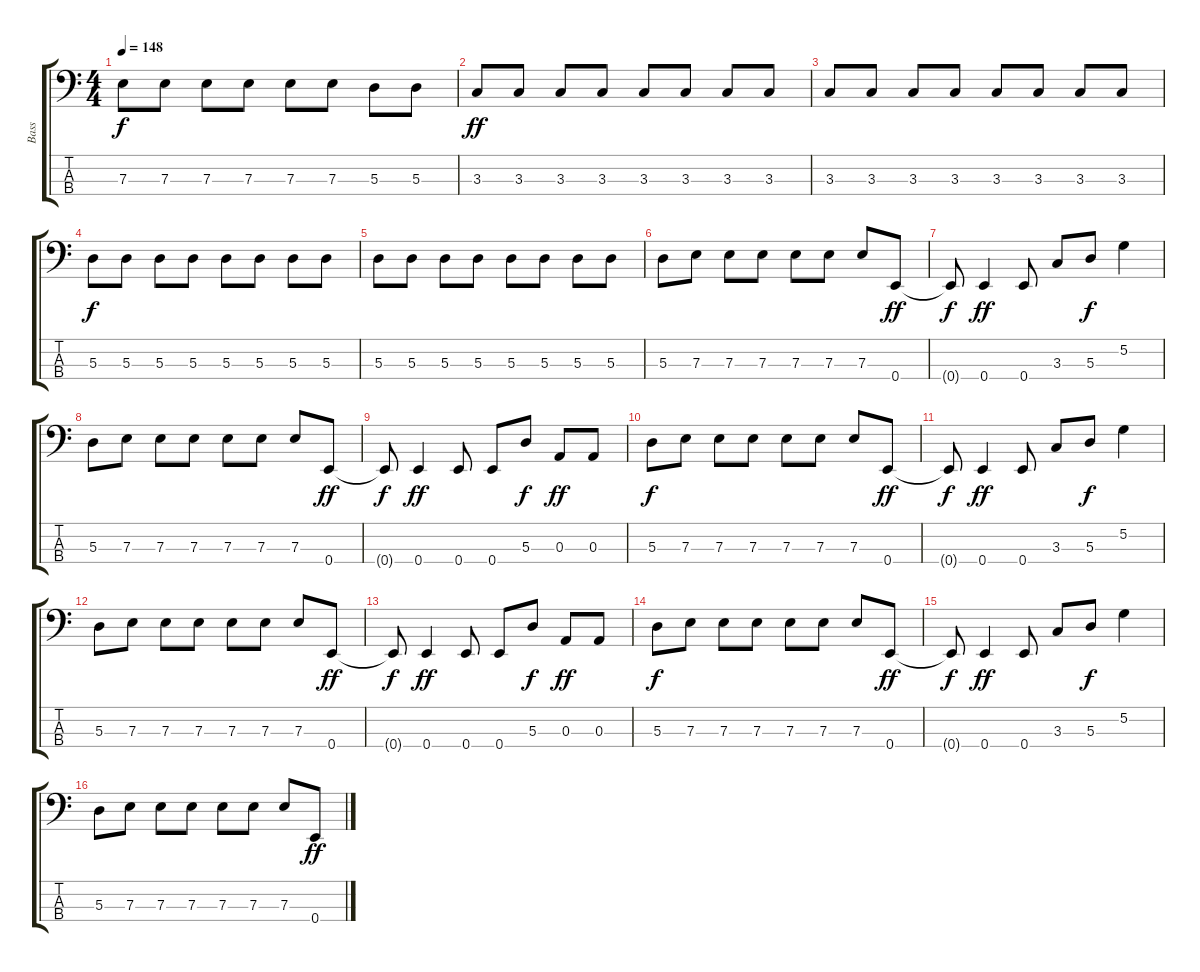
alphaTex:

\track ("Bass" "Bass") {instrument electricbassfinger}
\staff {score tabs}
\tuning (G2 D2 A1 E1) {hide}
\ts (4 4)
\tempo 148
\clef f4
\ks c
7.3.8{dy f} 7.3.8 7.3.8 7.3.8 7.3.8 7.3.8 5.3.8 5.3.8 |
3.3.8{dy ff} 3.3.8 3.3.8 3.3.8 3.3.8 3.3.8 3.3.8 3.3.8 |
3.3.8 3.3.8 3.3.8 3.3.8 3.3.8 3.3.8 3.3.8 3.3.8 |
5.3.8{dy f} 5.3.8 5.3.8 5.3.8 5.3.8 5.3.8 5.3.8 5.3.8 |
5.3.8 5.3.8 5.3.8 5.3.8 5.3.8 5.3.8 5.3.8 5.3.8 |
5.3.8 7.3.8 7.3.8 7.3.8 7.3.8 7.3.8 7.3.8 0.4.8{dy ff} |
0.4{t}.8{dy f} 0.4.4{dy ff} 0.4.8 3.3.8 5.3.8{dy f} 5.2.4 |
5.3.8 7.3.8 7.3.8 7.3.8 7.3.8 7.3.8 7.3.8 0.4.8{dy ff} |
0.4{t}.8{dy f} 0.4.4{dy ff} 0.4.8 0.4.8 5.3.8{dy f} 0.3.8{dy ff} 0.3.8 |
5.3.8{dy f} 7.3.8 7.3.8 7.3.8 7.3.8 7.3.8 7.3.8 0.4.8{dy ff} |
0.4{t}.8{dy f} 0.4.4{dy ff} 0.4.8 3.3.8 5.3.8{dy f} 5.2.4 |
5.3.8 7.3.8 7.3.8 7.3.8 7.3.8 7.3.8 7.3.8 0.4.8{dy ff} |
0.4{t}.8{dy f} 0.4.4{dy ff} 0.4.8 0.4.8 5.3.8{dy f} 0.3.8{dy ff} 0.3.8 |
5.3.8{dy f} 7.3.8 7.3.8 7.3.8 7.3.8 7.3.8 7.3.8 0.4.8{dy ff} |
0.4{t}.8{dy f} 0.4.4{dy ff} 0.4.8 3.3.8 5.3.8{dy f} 5.2.4 |
5.3.8 7.3.8 7.3.8 7.3.8 7.3.8 7.3.8 7.3.8 0.4.8{dy ff}
